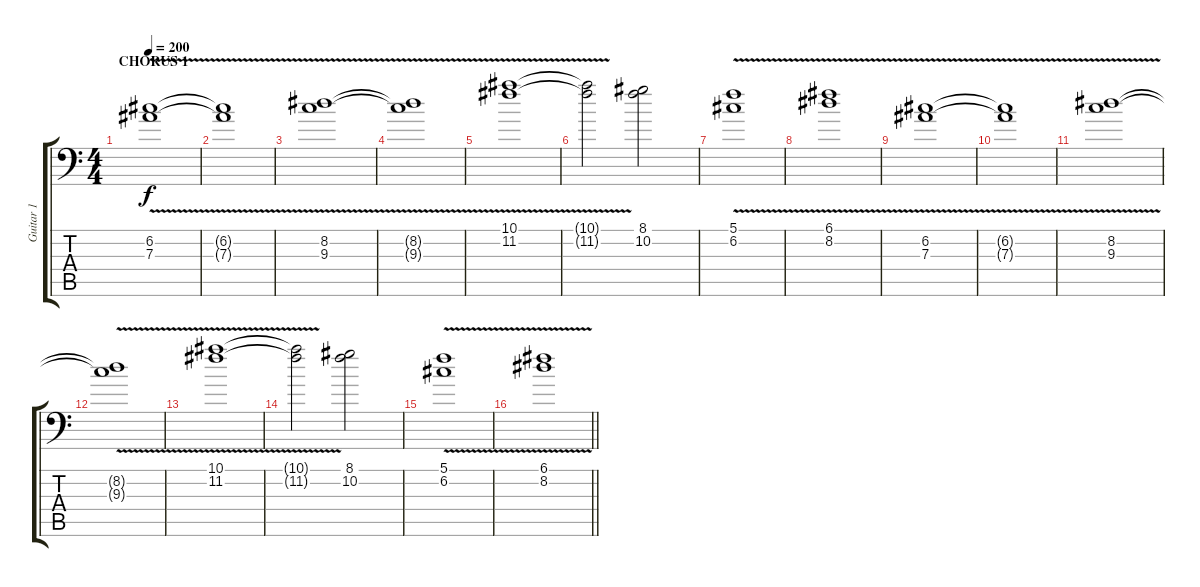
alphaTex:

\track ("Guitar 1" "Guitar 1") {instrument distortionguitar}
\staff {score tabs}
\tuning (C4 G3 Eb3 Bb2 F2 Bb1) {hide}
\ts (4 4)
\section ("" "CHORUS 1")
\tempo 200
\clef f4
\ks c
(6.2{v} 7.3{v}).1{dy f} |
(6.2{t} 7.3{t}).1 |
(8.2{v} 9.3{v}).1 |
(8.2{t} 9.3{t}).1 |
(10.1{v} 11.2{v}).1 |
(10.1{t} 11.2{t}).2 (8.1 10.2).2 |
(5.1{v} 6.2{v}).1 |
(6.1{v} 8.2{v}).1 |
(6.2{v} 7.3{v}).1 |
(6.2{t} 7.3{t}).1 |
(8.2{v} 9.3{v}).1 |
(8.2{t} 9.3{t}).1 |
(10.1{v} 11.2{v}).1 |
(10.1{t} 11.2{t}).2 (8.1 10.2).2 |
(5.1{v} 6.2{v}).1 |
\barLineRight lightlight
(6.1{v} 8.2{v}).1
